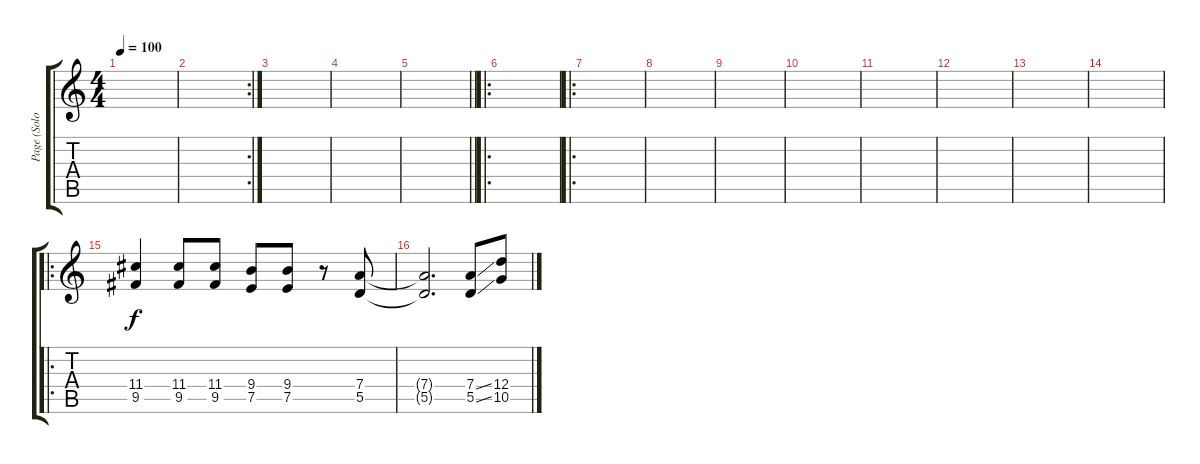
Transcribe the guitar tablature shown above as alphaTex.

\track ("Page (Solo and Fills)" "Page (Solo") {instrument overdrivenguitar}
\staff {score tabs}
\tuning (E4 B3 G3 D3 A2 E2) {hide}
\ts (4 4)
\tempo 100
\clef g2
\ks c
|
\rc 2
|
|
|
\barLineRight lightlight
|
\ro
|
\ro
|
|
|
|
|
|
|
|
\ro
(11.4 9.5).4 (11.4 9.5).8 (11.4 9.5).8 (9.4 7.5).8 (9.4 7.5).8 r.8 (7.4 5.5).8 |
(7.4{t} 5.5{t}).2{d} (7.4{ss} 5.5{ss}).8 (12.4 10.5).8
